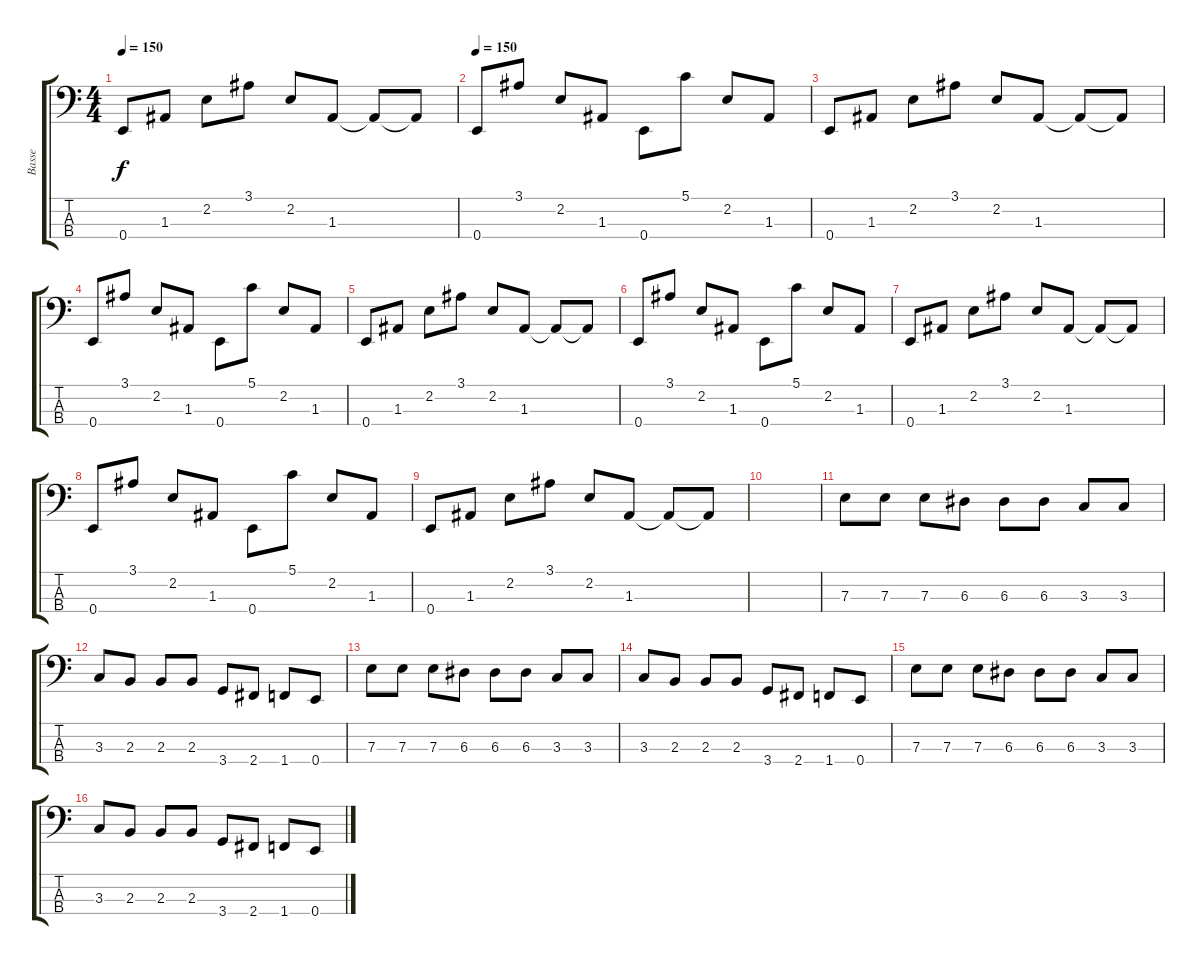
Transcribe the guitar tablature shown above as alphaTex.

\track ("Basse" "Basse") {instrument electricbassfinger}
\staff {score tabs}
\tuning (G2 D2 A1 E1) {hide}
\ts (4 4)
\tempo 150
\clef f4
\ks c
0.4.8{dy f} 1.3.8 2.2.8 3.1.8 2.2.8 1.3.8 1.3{t}.8 1.3{t}.8 |
\tempo 150
0.4.8 3.1.8 2.2.8 1.3.8 0.4.8 5.1.8 2.2.8 1.3.8 |
0.4.8 1.3.8 2.2.8 3.1.8 2.2.8 1.3.8 1.3{t}.8 1.3{t}.8 |
0.4.8 3.1.8 2.2.8 1.3.8 0.4.8 5.1.8 2.2.8 1.3.8 |
0.4.8 1.3.8 2.2.8 3.1.8 2.2.8 1.3.8 1.3{t}.8 1.3{t}.8 |
0.4.8 3.1.8 2.2.8 1.3.8 0.4.8 5.1.8 2.2.8 1.3.8 |
0.4.8 1.3.8 2.2.8 3.1.8 2.2.8 1.3.8 1.3{t}.8 1.3{t}.8 |
0.4.8 3.1.8 2.2.8 1.3.8 0.4.8 5.1.8 2.2.8 1.3.8 |
0.4.8 1.3.8 2.2.8 3.1.8 2.2.8 1.3.8 1.3{t}.8 1.3{t}.8 |
|
7.3.8 7.3.8 7.3.8 6.3.8 6.3.8 6.3.8 3.3.8 3.3.8 |
3.3.8 2.3.8 2.3.8 2.3.8 3.4.8 2.4.8 1.4.8 0.4.8 |
7.3.8 7.3.8 7.3.8 6.3.8 6.3.8 6.3.8 3.3.8 3.3.8 |
3.3.8 2.3.8 2.3.8 2.3.8 3.4.8 2.4.8 1.4.8 0.4.8 |
7.3.8 7.3.8 7.3.8 6.3.8 6.3.8 6.3.8 3.3.8 3.3.8 |
3.3.8 2.3.8 2.3.8 2.3.8 3.4.8 2.4.8 1.4.8 0.4.8
